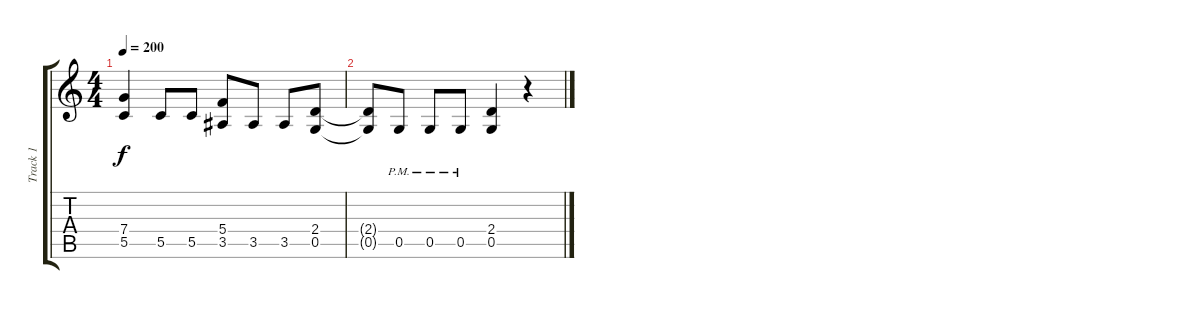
\track ("Track 1" "Track 1") {instrument distortionguitar}
\staff {score tabs}
\tuning (D4 A3 F3 C3 G2 D2) {hide}
\ts (4 4)
\tempo 200
\clef g2
\ks c
(7.4 5.5).4{dy f} 5.5.8 5.5.8 (5.4 3.5).8 3.5.8 3.5.8 (2.4 0.5).8 |
(2.4{t} 0.5{t}).8 0.5{pm}.8 0.5{pm}.8 0.5{pm}.8 (2.4 0.5).4 r.4
